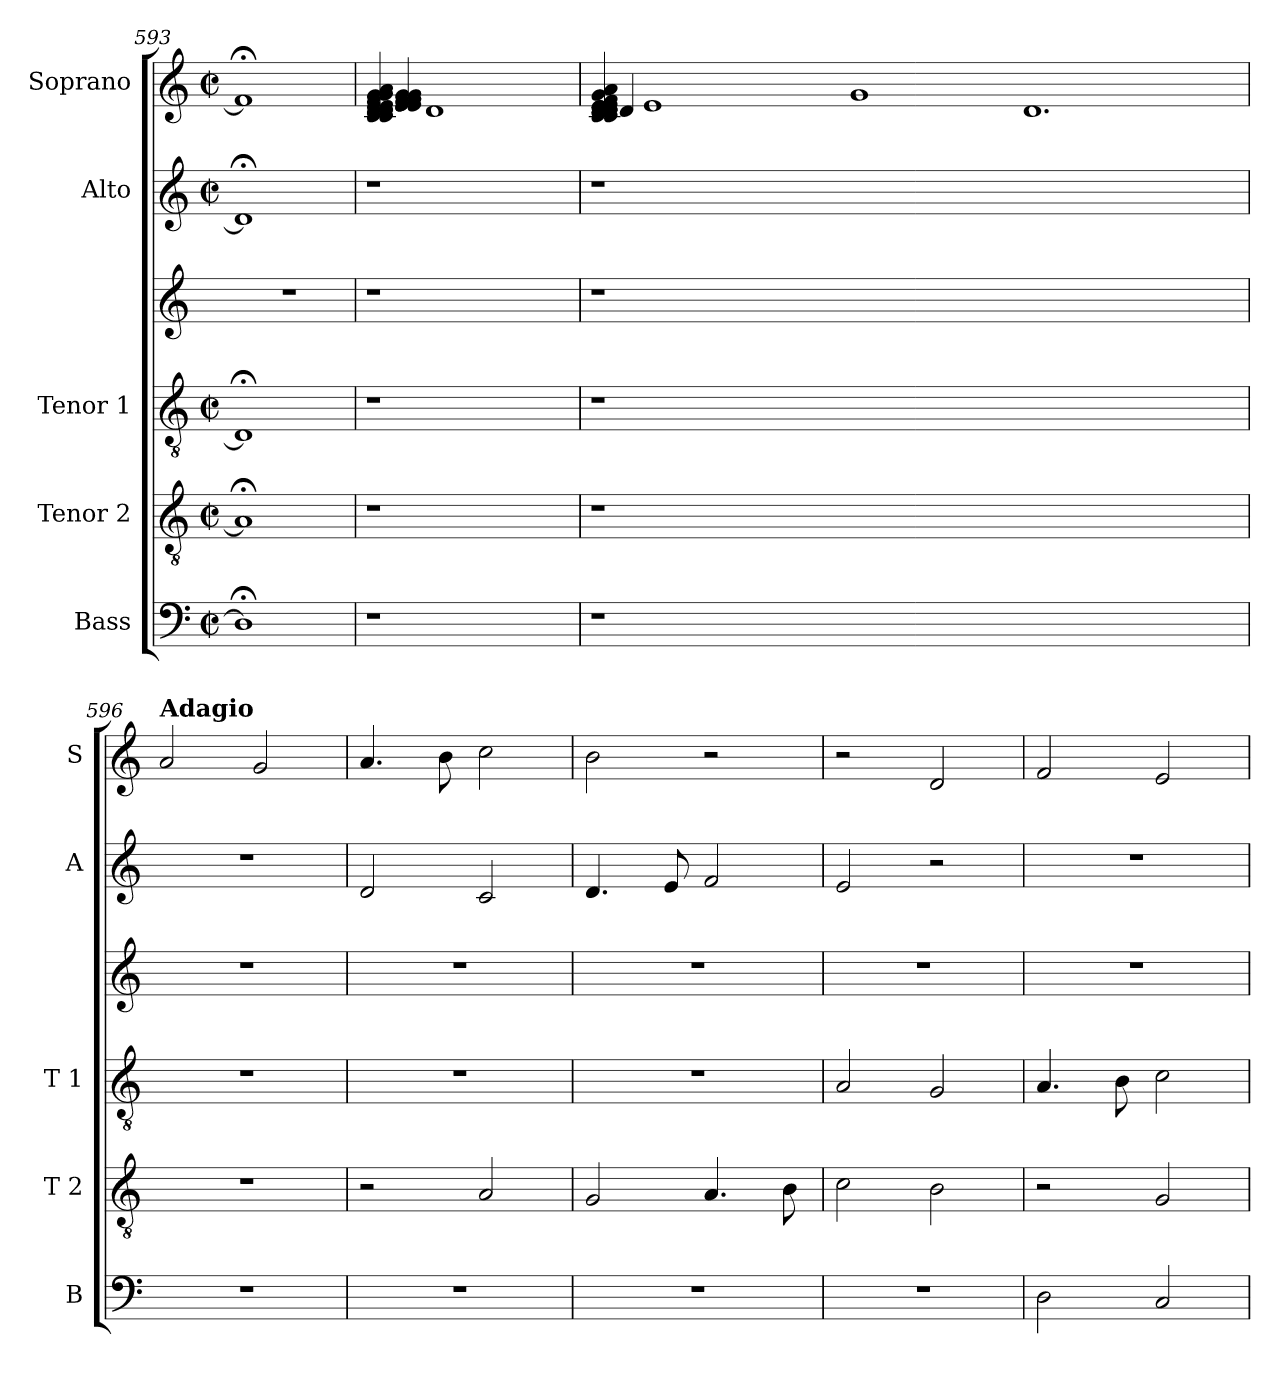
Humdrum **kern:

**kern	**kern	**kern	**kern	**kern	**kern
*part6	*part5	*part4	*part3	*part2	*part1
*staff6	*staff5	*staff4	*staff3	*staff2	*staff1
*I"Bass	*I"Tenor 2	*I"Tenor 1	*	*I"Alto	*I"Soprano
*I'B	*I'T 2	*I'T 1	*	*I'A	*I'S
*clefF4	*clefGv2	*clefGv2	*clefG2	*clefG2	*clefG2
*k[]	*k[]	*k[]	*k[]	*k[]	*k[]
*C:	*C:	*C:	*C:	*C:	*C:
*M2/2	*M2/2	*M2/2	*	*M2/2	*M2/2
*met(c|)	*met(c|)	*met(c|)	*	*met(c|)	*met(c|)
=593	=593	=593	=593	=593	=593
1D;<]	1A;]	1D;]	1r	1d;]	1f#;]
!!LO:PB:g=z
=594!	=594!	=594!	=594!	=594!	=594!
*	*	*	*	*	*^
1r	1r	1r	1r	1r	4c/ 4c/ 4d/ 4d/ 4d/ 4d/ 4e/ 4e/ 4f/ 4g/ 4g/ 4a/	4e/ 4e/ 4e/ 4f/ 4f/ 4f/ 4g/ 4g/
.	.	.	.	.	1d	1ryy
4ryy	4ryy	4ryy	4ryy	4ryy	.	.
!!LO:LB:g=z	!!
=595	=595	=595	=595	=595	=595	=595
1r	1r	1r	1r	1r	4c/ 4c/ 4d/ 4d/ 4d/ 4d/ 4e/ 4e/ 4e/ 4f/ 4g/ 4a/	4d/
.	.	.	.	.	1e	00ryy
0ryy	0ryy	0ryy	0ryy	0ryy	.	.
.	.	.	.	.	4ryy	.
.	.	.	.	.	1g	.
.	.	.	.	.	4ryy	.
.	.	.	.	.	1.d	.
1ryy	1ryy	1ryy	1ryy	1ryy	.	.
4ryy	4ryy	4ryy	4ryy	4ryy	.	.
*	*	*	*	*	*v	*v
!!LO:LB:g=z
=596	=596	=596	=596	=596	=596
!	!	!	!	!	!LO:TX:a:B:t=Adagio
1r	1r	1r	1r	1r	2a/
.	.	.	.	.	2g/
=597	=597	=597	=597	=597	=597
1r	2r	1r	1r	2d/	4.a/
.	.	.	.	.	8b\
.	2A/	.	.	2c/	2cc\
=598	=598	=598	=598	=598	=598
1r	2G/	1r	1r	4.d/	2b\
.	.	.	.	8e/	.
.	4.A/	.	.	2f/	2r
.	8B\	.	.	.	.
=599	=599	=599	=599	=599	=599
1r	2c\	2A/	1r	2e/	2r
.	2B\	2G/	.	2r	2d/
=600	=600	=600	=600	=600	=600
2D\	2r	4.A/	1r	1r	2f/
.	.	8B\	.	.	.
2C/	2G/	2c\	.	.	2e/
=	=	=	=	=	=
*-	*-	*-	*-	*-	*-
